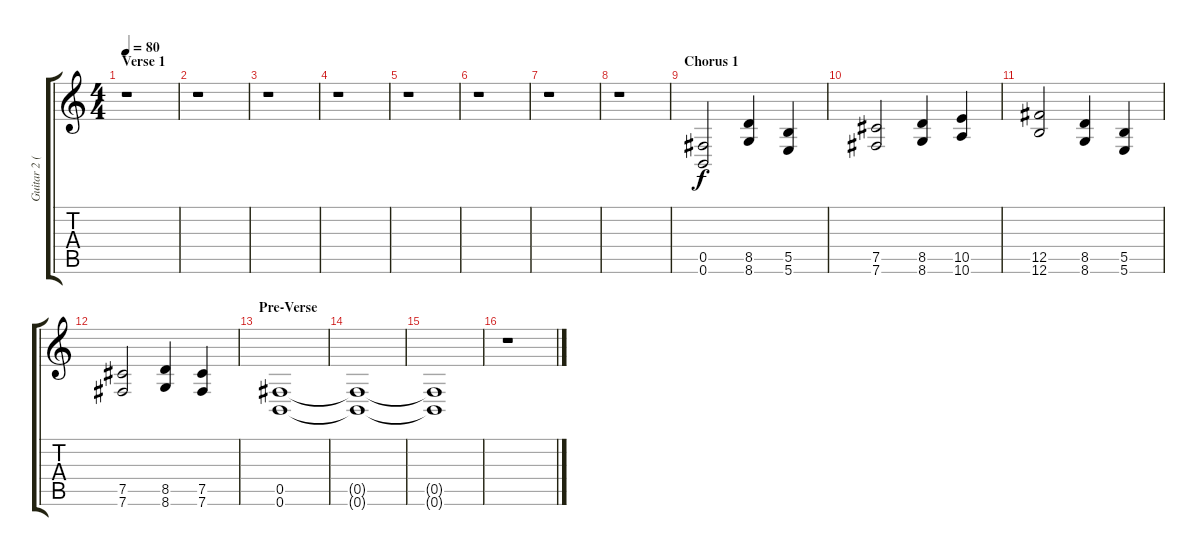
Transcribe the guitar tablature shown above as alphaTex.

\track ("Guitar 2 (P.Mueller)" "Guitar 2 (") {instrument distortionguitar}
\staff {score tabs}
\tuning (Db4 Ab3 E3 B2 Gb2 B1) {hide}
\ts (4 4)
\section ("" "Verse 1")
\tempo 80
\clef g2
\ks c
r.1{dy f} |
r.1 |
r.1 |
r.1 |
r.1 |
r.1 |
r.1 |
r.1 |
\section ("" "Chorus 1")
(0.5 0.6).2 (8.5 8.6).4 (5.5 5.6).4 |
(7.5 7.6).2 (8.5 8.6).4 (10.5 10.6).4 |
(12.5 12.6).2 (8.5 8.6).4 (5.5 5.6).4 |
(7.5 7.6).2 (8.5 8.6).4 (7.5 7.6).4 |
\section ("" "Pre-Verse")
(0.5 0.6).1{volume 6 balance 8} |
(0.5{t} 0.6{t}).1 |
(0.5{t} 0.6{t}).1{volume 0} |
r.1
